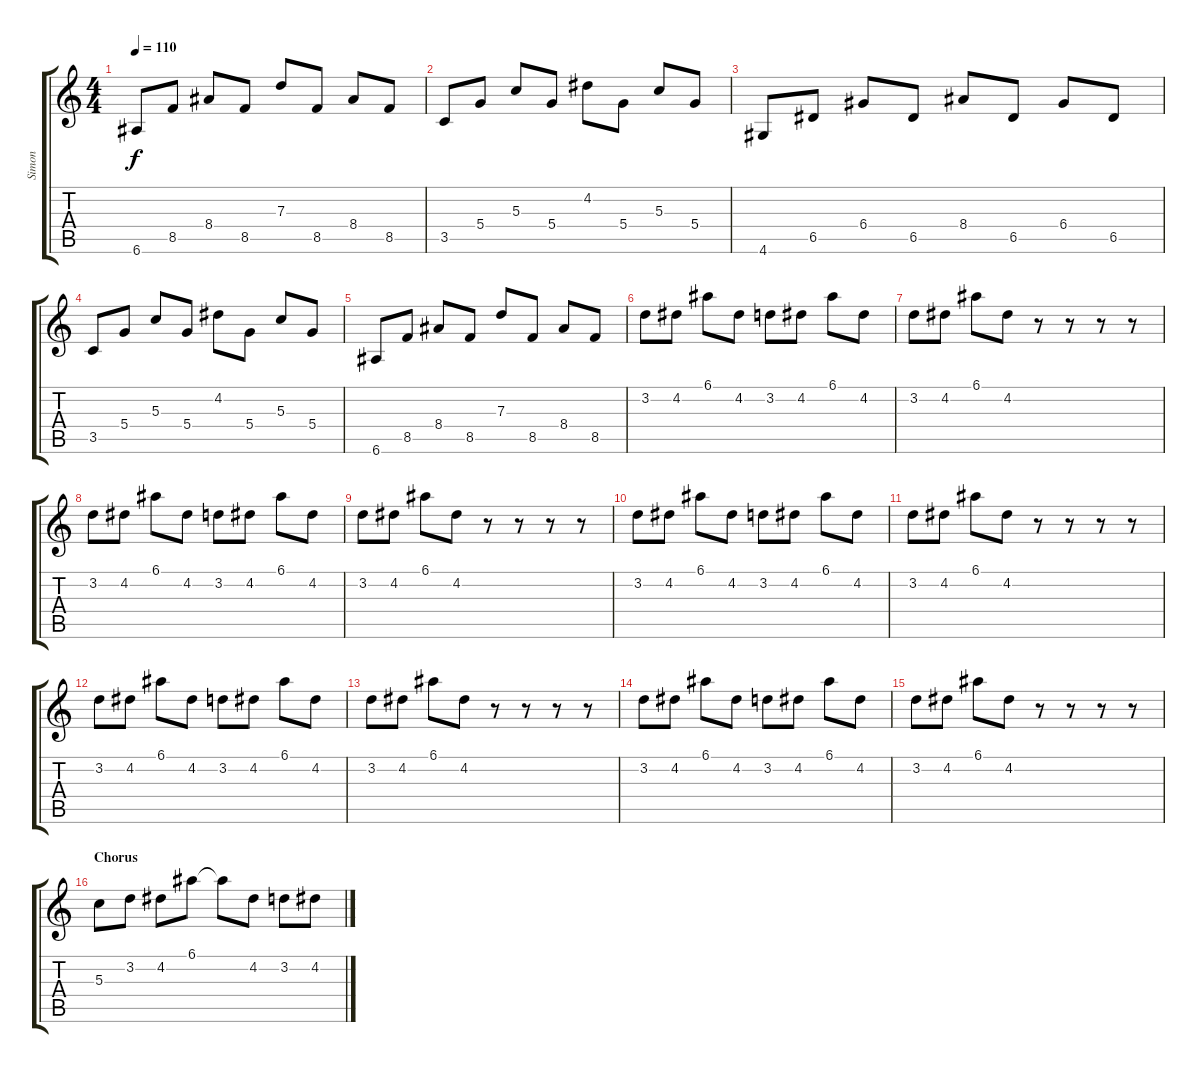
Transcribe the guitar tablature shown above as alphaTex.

\track ("Simon" "Simon") {instrument acousticguitarsteel}
\staff {score tabs}
\tuning (E4 B3 G3 D3 A2 E2) {hide}
\ts (4 4)
\tempo 110
\clef g2
\ks c
6.6.8{dy f} 8.5.8 8.4.8 8.5.8 7.3.8 8.5.8 8.4.8 8.5.8 |
3.5.8 5.4.8 5.3.8 5.4.8 4.2.8 5.4.8 5.3.8 5.4.8 |
4.6.8 6.5.8 6.4.8 6.5.8 8.4.8 6.5.8 6.4.8 6.5.8 |
3.5.8 5.4.8 5.3.8 5.4.8 4.2.8 5.4.8 5.3.8 5.4.8 |
6.6.8 8.5.8 8.4.8 8.5.8 7.3.8 8.5.8 8.4.8 8.5.8 |
3.2.8{volume 8} 4.2.8 6.1.8 4.2.8 3.2.8 4.2.8 6.1.8 4.2.8 |
3.2.8 4.2.8 6.1.8 4.2.8 r.8 r.8 r.8 r.8 |
3.2.8 4.2.8 6.1.8 4.2.8 3.2.8 4.2.8 6.1.8 4.2.8 |
3.2.8 4.2.8 6.1.8 4.2.8 r.8 r.8 r.8 r.8 |
3.2.8 4.2.8 6.1.8 4.2.8 3.2.8 4.2.8 6.1.8 4.2.8 |
3.2.8 4.2.8 6.1.8 4.2.8 r.8 r.8 r.8 r.8 |
3.2.8 4.2.8 6.1.8 4.2.8 3.2.8 4.2.8 6.1.8 4.2.8 |
3.2.8 4.2.8 6.1.8 4.2.8 r.8 r.8 r.8 r.8 |
3.2.8 4.2.8 6.1.8 4.2.8 3.2.8 4.2.8 6.1.8 4.2.8 |
3.2.8 4.2.8 6.1.8 4.2.8 r.8 r.8 r.8 r.8 |
\section ("" "Chorus")
5.3.8 3.2.8 4.2.8 6.1.8 6.1{t}.8 4.2.8 3.2.8 4.2.8
